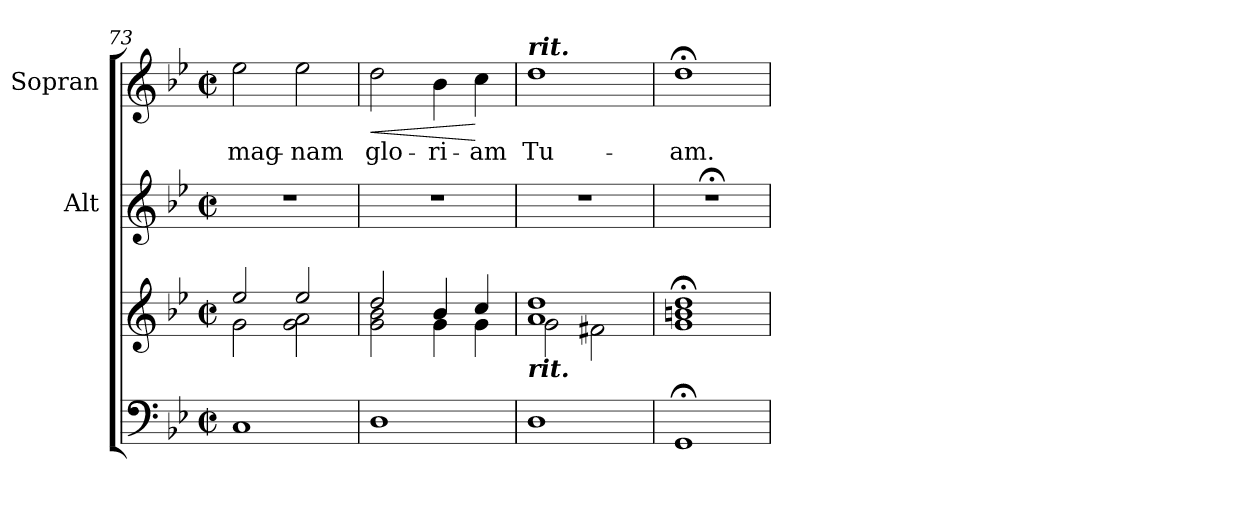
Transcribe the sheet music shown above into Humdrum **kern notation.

**kern	**kern	**kern	**kern	**text	**dynam
*part3	*part3	*part2	*part1	*part1	*part1
*staff4	*staff3	*staff2	*staff1	*staff1	*staff1
*	*	*I"Alt	*I"Sopran	*	*
*	*	*I'A.	*I'S.	*	*
*clefF4	*clefG2	*clefG2	*clefG2	*	*
*k[b-e-]	*k[b-e-]	*k[b-e-]	*k[b-e-]	*	*
*B-:	*B-:	*B-:	*B-:	*	*
*M2/2	*M2/2	*M2/2	*M2/2	*	*
*met(c|)	*met(c|)	*met(c|)	*met(c|)	*	*
=73	=73	=73	=73	=73	=73
*	*^	*	*	*	*
!	!	!	!	!	!LO:LY:b	!
1C	2ee-/	2g\	1r	2ee-\	mag-	.
!	!	!	!	!	!LO:LY:b	!
.	2ee-/	2g\ 2a\	.	2ee-\	-nam	.
=74	=74	=74	=74	=74	=74	=74
!	!	!	!	!	!LO:LY:b	!LO:HP:b
1D	2dd/	2g\ 2b-\	1r	2dd\	glo-	<
!	!	!	!	!	!LO:LY:b	!
.	4b-/	4g\	.	4b-\	-ri-	.
!	!	!	!	!	!LO:LY:b	!
.	4cc/	4g\	.	4cc\	-am	[
!!LO:PB:g=z
=75	=75	=75	=75	=75	=75	=75
!	!	!	!	!LO:TX:a:Bi:t=rit.	!	!
!	!LO:TX:b:Bi:t=rit.	!	!	!	!	!
!	!	!	!	!	!LO:LY:b	!
1D	1a 1dd	2g\	1r	1dd	Tu-	.
.	.	2f#X\	.	.	.	.
=76	=76	=76	=76	=76	=76	=76
!	!	!	!	!	!LO:LY:b	!
1GG;	1bn;< 1dd;<	1g	1r;<	1dd;<	-am.	.
*	*v	*v	*	*	*	*
=	=	=	=	=	=
*-	*-	*-	*-	*-	*-
